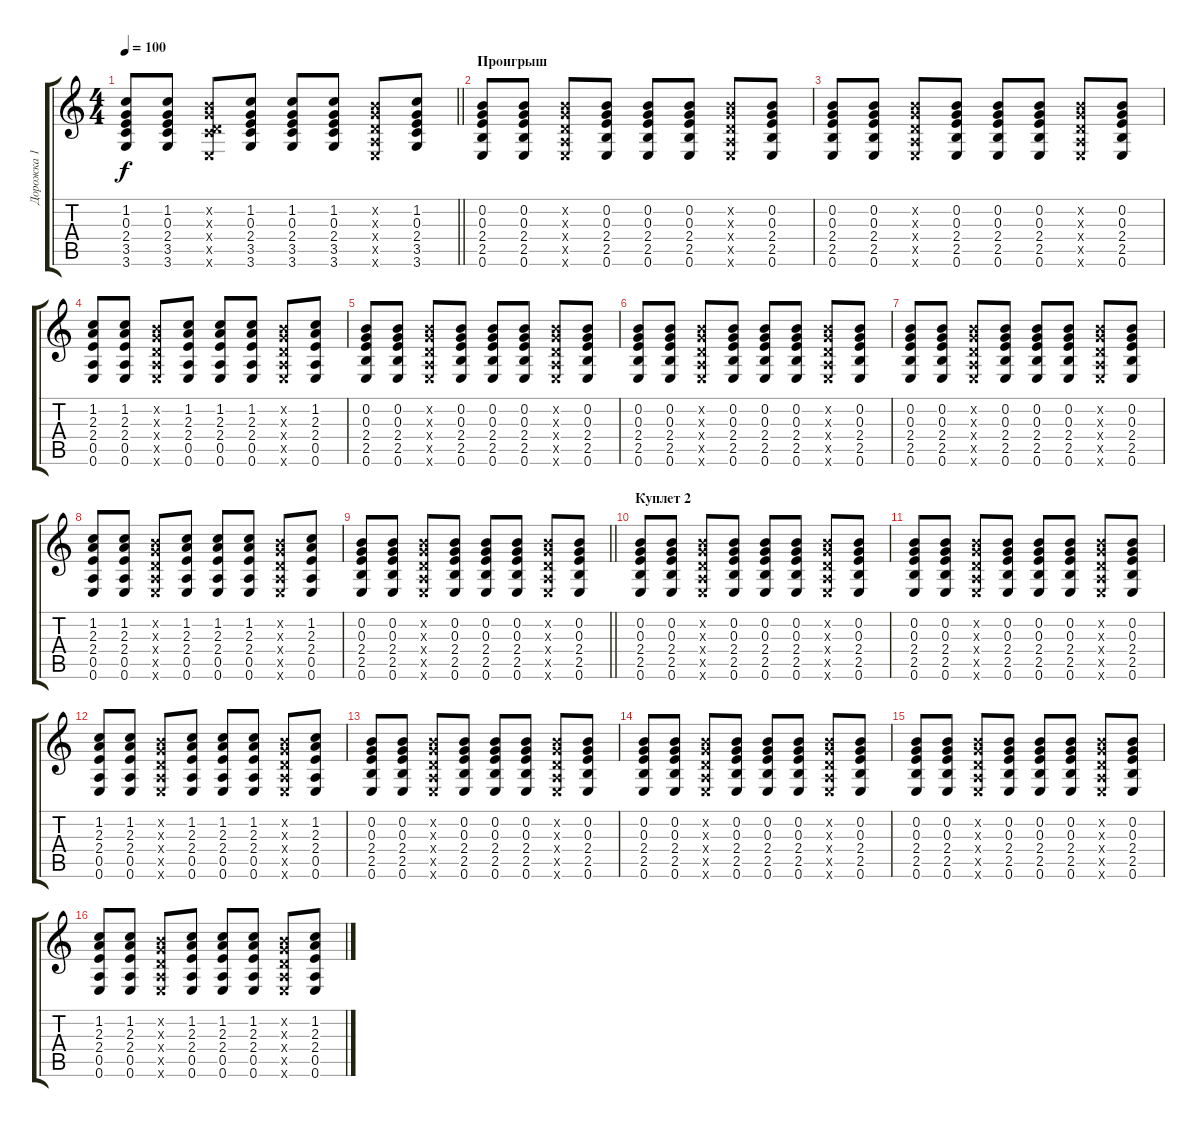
\track ("Дорожка 1" "Дорожка 1") {instrument acousticguitarsteel}
\staff {score tabs}
\tuning (E4 B3 G3 D3 A2 E2) {hide}
\ts (4 4)
\tempo 100
\clef g2
\barLineRight lightlight
\ks c
(1.2 0.3 2.4 3.5 3.6).8{dy f} (1.2 0.3 2.4 3.5 3.6).8 (0.2{x} 0.3{x} 0.4{x} 3.5{x} 0.6{x}).8 (1.2 0.3 2.4 3.5 3.6).8 (1.2 0.3 2.4 3.5 3.6).8 (1.2 0.3 2.4 3.5 3.6).8 (0.2{x} 0.3{x} 0.4{x} 0.5{x} 0.6{x}).8 (1.2 0.3 2.4 3.5 3.6).8 |
\section ("" "Проигрыш")
(0.2 0.3 2.4 2.5 0.6).8 (0.2 0.3 2.4 2.5 0.6).8 (0.2{x} 0.3{x} 0.4{x} 0.5{x} 0.6{x}).8 (0.2 0.3 2.4 2.5 0.6).8 (0.2 0.3 2.4 2.5 0.6).8 (0.2 0.3 2.4 2.5 0.6).8 (0.2{x} 0.3{x} 0.4{x} 0.5{x} 0.6{x}).8 (0.2 0.3 2.4 2.5 0.6).8 |
(0.2 0.3 2.4 2.5 0.6).8 (0.2 0.3 2.4 2.5 0.6).8 (0.2{x} 0.3{x} 0.4{x} 0.5{x} 0.6{x}).8 (0.2 0.3 2.4 2.5 0.6).8 (0.2 0.3 2.4 2.5 0.6).8 (0.2 0.3 2.4 2.5 0.6).8 (0.2{x} 0.3{x} 0.4{x} 0.5{x} 0.6{x}).8 (0.2 0.3 2.4 2.5 0.6).8 |
(1.2 2.3 2.4 0.5 0.6).8 (1.2 2.3 2.4 0.5 0.6).8 (0.2{x} 0.3{x} 0.4{x} 0.5{x} 0.6{x}).8 (1.2 2.3 2.4 0.5 0.6).8 (1.2 2.3 2.4 0.5 0.6).8 (1.2 2.3 2.4 0.5 0.6).8 (0.2{x} 0.3{x} 0.4{x} 0.5{x} 0.6{x}).8 (1.2 2.3 2.4 0.5 0.6).8 |
(0.2 0.3 2.4 2.5 0.6).8 (0.2 0.3 2.4 2.5 0.6).8 (0.2{x} 0.3{x} 0.4{x} 0.5{x} 0.6{x}).8 (0.2 0.3 2.4 2.5 0.6).8 (0.2 0.3 2.4 2.5 0.6).8 (0.2 0.3 2.4 2.5 0.6).8 (0.2{x} 0.3{x} 0.4{x} 0.5{x} 0.6{x}).8 (0.2 0.3 2.4 2.5 0.6).8 |
(0.2 0.3 2.4 2.5 0.6).8 (0.2 0.3 2.4 2.5 0.6).8 (0.2{x} 0.3{x} 0.4{x} 0.5{x} 0.6{x}).8 (0.2 0.3 2.4 2.5 0.6).8 (0.2 0.3 2.4 2.5 0.6).8 (0.2 0.3 2.4 2.5 0.6).8 (0.2{x} 0.3{x} 0.4{x} 0.5{x} 0.6{x}).8 (0.2 0.3 2.4 2.5 0.6).8 |
(0.2 0.3 2.4 2.5 0.6).8 (0.2 0.3 2.4 2.5 0.6).8 (0.2{x} 0.3{x} 0.4{x} 0.5{x} 0.6{x}).8 (0.2 0.3 2.4 2.5 0.6).8 (0.2 0.3 2.4 2.5 0.6).8 (0.2 0.3 2.4 2.5 0.6).8 (0.2{x} 0.3{x} 0.4{x} 0.5{x} 0.6{x}).8 (0.2 0.3 2.4 2.5 0.6).8 |
(1.2 2.3 2.4 0.5 0.6).8 (1.2 2.3 2.4 0.5 0.6).8 (0.2{x} 0.3{x} 0.4{x} 0.5{x} 0.6{x}).8 (1.2 2.3 2.4 0.5 0.6).8 (1.2 2.3 2.4 0.5 0.6).8 (1.2 2.3 2.4 0.5 0.6).8 (0.2{x} 0.3{x} 0.4{x} 0.5{x} 0.6{x}).8 (1.2 2.3 2.4 0.5 0.6).8 |
\barLineRight lightlight
(0.2 0.3 2.4 2.5 0.6).8 (0.2 0.3 2.4 2.5 0.6).8 (0.2{x} 0.3{x} 0.4{x} 0.5{x} 0.6{x}).8 (0.2 0.3 2.4 2.5 0.6).8 (0.2 0.3 2.4 2.5 0.6).8 (0.2 0.3 2.4 2.5 0.6).8 (0.2{x} 0.3{x} 0.4{x} 0.5{x} 0.6{x}).8 (0.2 0.3 2.4 2.5 0.6).8 |
\section ("" "Куплет 2")
(0.2 0.3 2.4 2.5 0.6).8 (0.2 0.3 2.4 2.5 0.6).8 (0.2{x} 0.3{x} 0.4{x} 0.5{x} 0.6{x}).8 (0.2 0.3 2.4 2.5 0.6).8 (0.2 0.3 2.4 2.5 0.6).8 (0.2 0.3 2.4 2.5 0.6).8 (0.2{x} 0.3{x} 0.4{x} 0.5{x} 0.6{x}).8 (0.2 0.3 2.4 2.5 0.6).8 |
(0.2 0.3 2.4 2.5 0.6).8 (0.2 0.3 2.4 2.5 0.6).8 (0.2{x} 0.3{x} 0.4{x} 0.5{x} 0.6{x}).8 (0.2 0.3 2.4 2.5 0.6).8 (0.2 0.3 2.4 2.5 0.6).8 (0.2 0.3 2.4 2.5 0.6).8 (0.2{x} 0.3{x} 0.4{x} 0.5{x} 0.6{x}).8 (0.2 0.3 2.4 2.5 0.6).8 |
(1.2 2.3 2.4 0.5 0.6).8 (1.2 2.3 2.4 0.5 0.6).8 (0.2{x} 0.3{x} 0.4{x} 0.5{x} 0.6{x}).8 (1.2 2.3 2.4 0.5 0.6).8 (1.2 2.3 2.4 0.5 0.6).8 (1.2 2.3 2.4 0.5 0.6).8 (0.2{x} 0.3{x} 0.4{x} 0.5{x} 0.6{x}).8 (1.2 2.3 2.4 0.5 0.6).8 |
(0.2 0.3 2.4 2.5 0.6).8 (0.2 0.3 2.4 2.5 0.6).8 (0.2{x} 0.3{x} 0.4{x} 0.5{x} 0.6{x}).8 (0.2 0.3 2.4 2.5 0.6).8 (0.2 0.3 2.4 2.5 0.6).8 (0.2 0.3 2.4 2.5 0.6).8 (0.2{x} 0.3{x} 0.4{x} 0.5{x} 0.6{x}).8 (0.2 0.3 2.4 2.5 0.6).8 |
(0.2 0.3 2.4 2.5 0.6).8 (0.2 0.3 2.4 2.5 0.6).8 (0.2{x} 0.3{x} 0.4{x} 0.5{x} 0.6{x}).8 (0.2 0.3 2.4 2.5 0.6).8 (0.2 0.3 2.4 2.5 0.6).8 (0.2 0.3 2.4 2.5 0.6).8 (0.2{x} 0.3{x} 0.4{x} 0.5{x} 0.6{x}).8 (0.2 0.3 2.4 2.5 0.6).8 |
(0.2 0.3 2.4 2.5 0.6).8 (0.2 0.3 2.4 2.5 0.6).8 (0.2{x} 0.3{x} 0.4{x} 0.5{x} 0.6{x}).8 (0.2 0.3 2.4 2.5 0.6).8 (0.2 0.3 2.4 2.5 0.6).8 (0.2 0.3 2.4 2.5 0.6).8 (0.2{x} 0.3{x} 0.4{x} 0.5{x} 0.6{x}).8 (0.2 0.3 2.4 2.5 0.6).8 |
(1.2 2.3 2.4 0.5 0.6).8 (1.2 2.3 2.4 0.5 0.6).8 (0.2{x} 0.3{x} 0.4{x} 0.5{x} 0.6{x}).8 (1.2 2.3 2.4 0.5 0.6).8 (1.2 2.3 2.4 0.5 0.6).8 (1.2 2.3 2.4 0.5 0.6).8 (0.2{x} 0.3{x} 0.4{x} 0.5{x} 0.6{x}).8 (1.2 2.3 2.4 0.5 0.6).8
